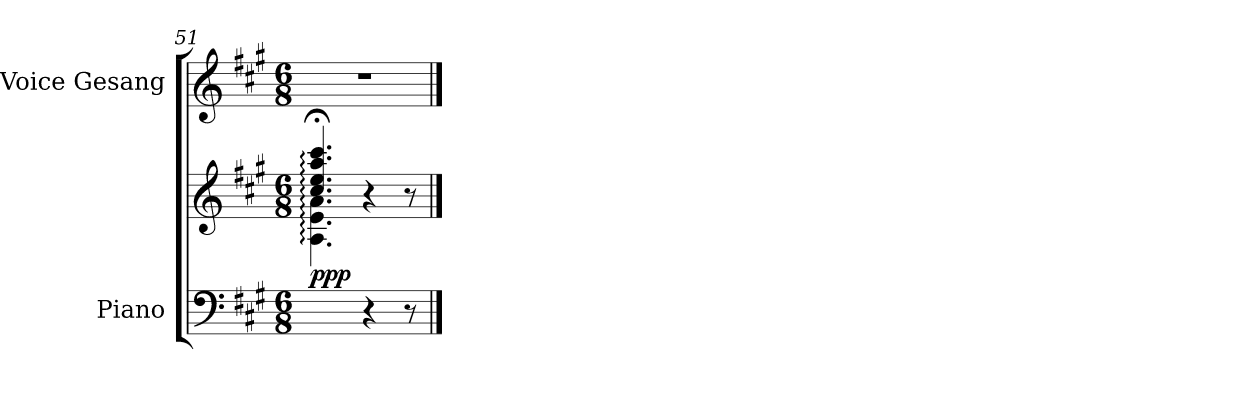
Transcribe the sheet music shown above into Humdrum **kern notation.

**kern	**kern	**dynam	**kern
*part2	*part2	*part2	*part1
*staff3	*staff2	*staff2/3	*staff1
*I"Piano	*	*	*I"Voice Gesang
*I'Pno	*	*	*
*clefF4	*clefG2	*	*clefG2
*k[f#c#g#]	*k[f#c#g#]	*	*k[f#c#g#]
*M6/8	*M6/8	*	*M6/8
=51	=51	=51	=51
*	*^	*	*
!	!	!	!LO:DY:b	!
4.ryy	4.cc#/:;< 4.ee/:;< 4.aa/:;< 4.ccc#/:;<	4.A\: 4.e\: 4.a\:	ppp	2.r
4r	4r	4.ryy	.	.
8r	8r	.	.	.
*	*v	*v	*	*
==	==	==	==
*-	*-	*-	*-
